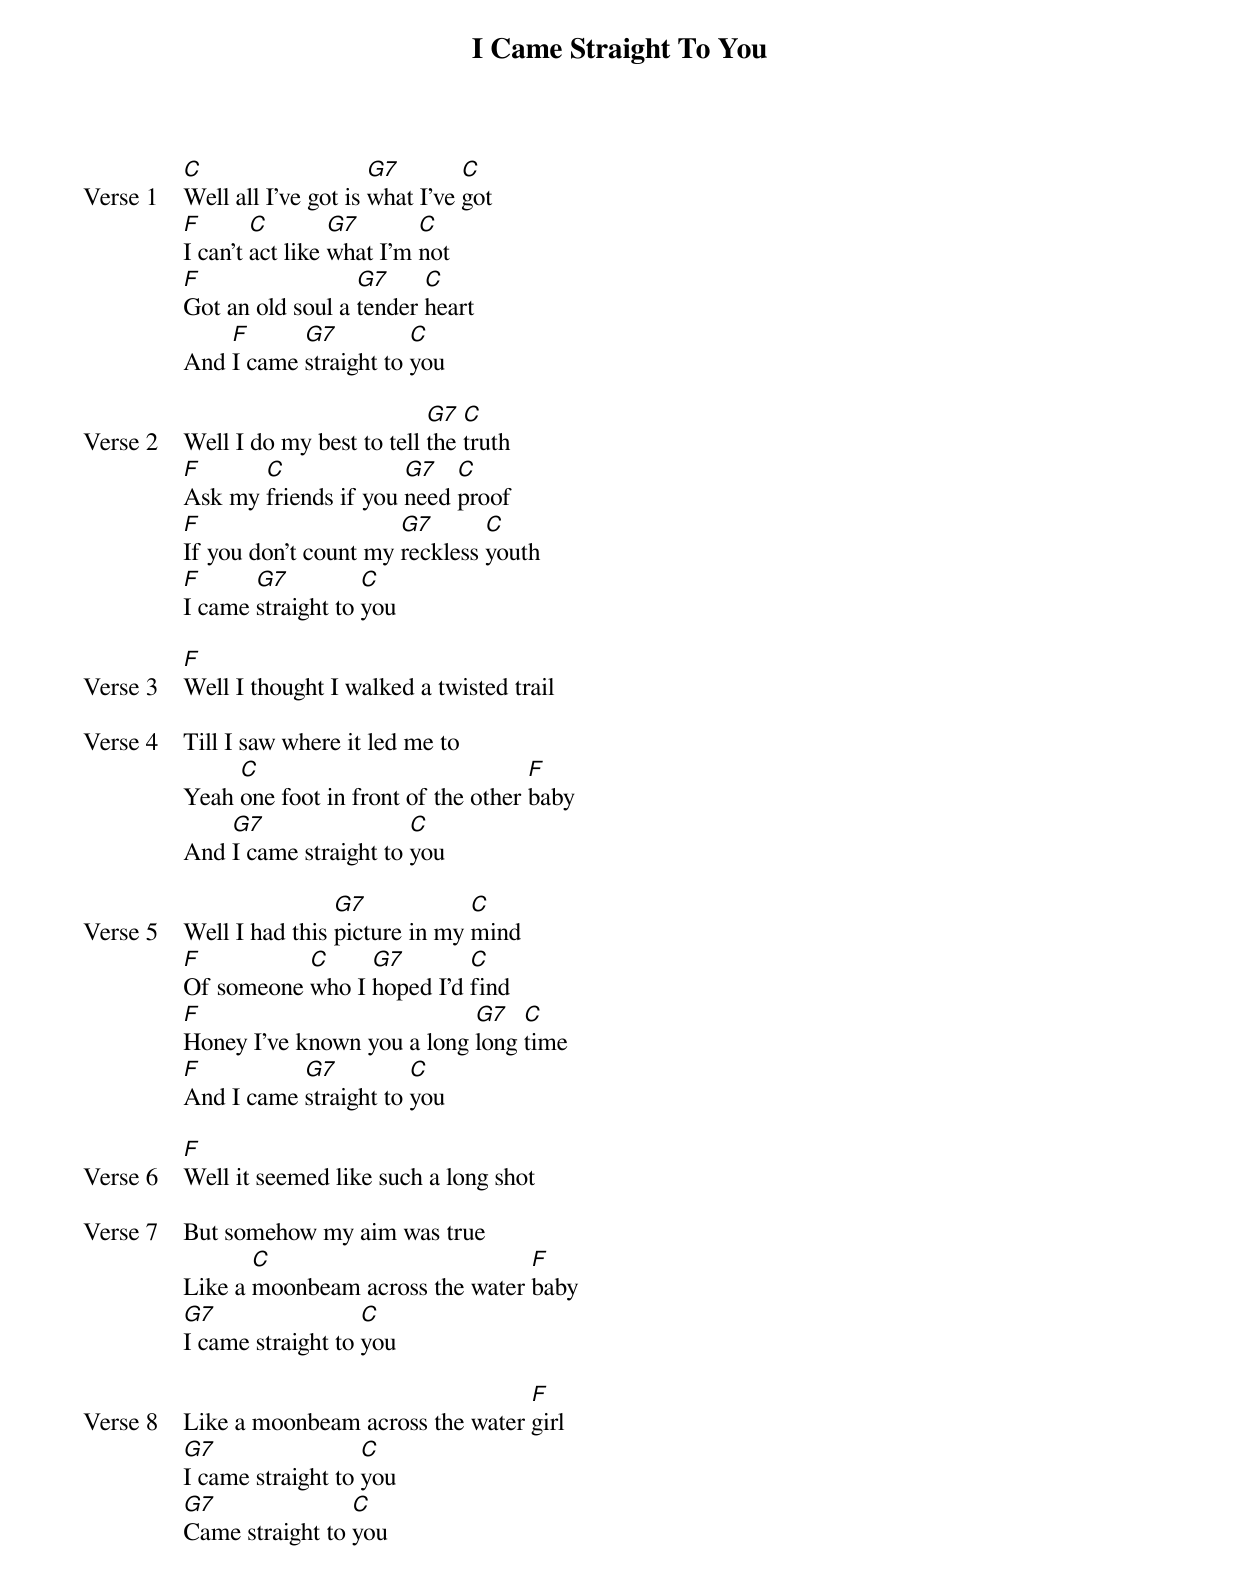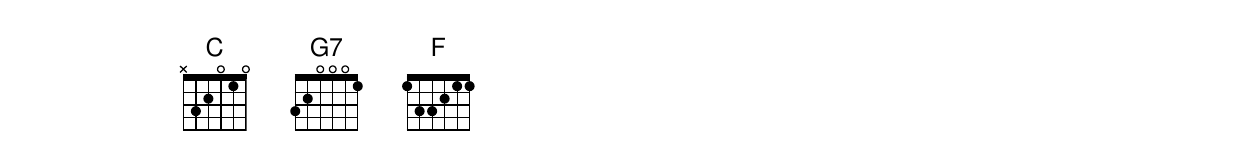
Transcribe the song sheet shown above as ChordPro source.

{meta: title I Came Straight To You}
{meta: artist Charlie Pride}
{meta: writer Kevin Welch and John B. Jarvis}

{start_of_verse: Verse 1}
[C]Well all I've got is [G7]what I've [C]got
[F]I can't [C]act like [G7]what I'm [C]not
[F]Got an old soul a [G7]tender [C]heart
And [F]I came [G7]straight to [C]you
{end_of_verse}

{start_of_verse: Verse 2}
Well I do my best to tell [G7]the [C]truth
[F]Ask my [C]friends if you [G7]need [C]proof
[F]If you don't count my [G7]reckless [C]youth
[F]I came [G7]straight to [C]you
{end_of_verse}

{start_of_verse: Verse 3}
[F]Well I thought I walked a twisted trail
{end_of_verse}

{start_of_verse: Verse 4}
Till I saw where it led me to
Yeah [C]one foot in front of the other [F]baby
And [G7]I came straight to [C]you
{end_of_verse}

{start_of_verse: Verse 5}
Well I had this [G7]picture in my [C]mind
[F]Of someone [C]who I [G7]hoped I'd [C]find
[F]Honey I've known you a long [G7]long [C]time
[F]And I came [G7]straight to [C]you
{end_of_verse}

{start_of_verse: Verse 6}
[F]Well it seemed like such a long shot
{end_of_verse}

{start_of_verse: Verse 7}
But somehow my aim was true
Like a [C]moonbeam across the water [F]baby
[G7]I came straight to [C]you
{end_of_verse}

{start_of_verse: Verse 8}
Like a moonbeam across the water [F]girl
[G7]I came straight to [C]you
[G7]Came straight to [C]you
{end_of_verse}
